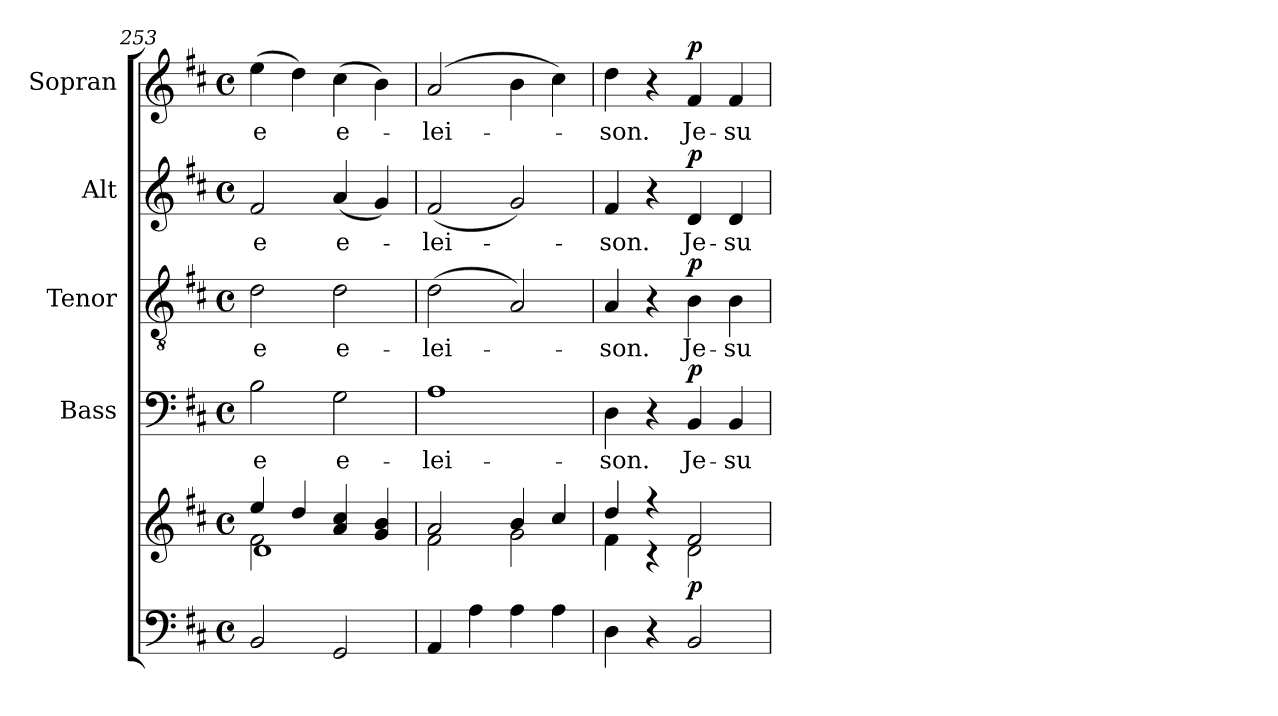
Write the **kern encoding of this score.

**kern	**kern	**dynam	**kern	**text	**dynam	**kern	**text	**dynam	**kern	**text	**dynam	**kern	**text	**dynam
*part5	*part5	*part5	*part4	*part4	*part4	*part3	*part3	*part3	*part2	*part2	*part2	*part1	*part1	*part1
*staff6	*staff5	*staff5/6	*staff4	*staff4	*staff4	*staff3	*staff3	*staff3	*staff2	*staff2	*staff2	*staff1	*staff1	*staff1
*	*	*	*I"Bass	*	*	*I"Tenor	*	*	*I"Alt	*	*	*I"Sopran	*	*
*	*	*	*I'B.	*	*	*I'T.	*	*	*I'A.	*	*	*I'S.	*	*
*clefF4	*clefG2	*	*clefF4	*	*	*clefGv2	*	*	*clefG2	*	*	*clefG2	*	*
*k[f#c#]	*k[f#c#]	*	*k[f#c#]	*	*	*k[f#c#]	*	*	*k[f#c#]	*	*	*k[f#c#]	*	*
*D:	*D:	*	*D:	*	*	*D:	*	*	*D:	*	*	*D:	*	*
*M4/4	*M4/4	*	*M4/4	*	*	*M4/4	*	*	*M4/4	*	*	*M4/4	*	*
*met(c)	*met(c)	*	*met(c)	*	*	*met(c)	*	*	*met(c)	*	*	*met(c)	*	*
=253	=253	=253	=253	=253	=253	=253	=253	=253	=253	=253	=253	=253	=253	=253
*	*^	*	*	*	*	*	*	*	*	*	*	*	*	*
*	*	*^	*	*	*	*	*	*	*	*	*	*	*	*	*
!	!	!	!	!	!	!LO:LY:b	!	!	!LO:LY:b	!	!	!LO:LY:b	!	!	!LO:LY:b	!
2BB/	4ee/	2f#\	1d	.	2B\	-e	.	2d\	-e	.	2f#/	-e	.	(>4ee\	-e	.
.	4dd/	.	.	.	.	.	.	.	.	.	.	.	.	4dd\)	.	.
!	!	!	!	!	!	!LO:LY:b	!	!	!LO:LY:b	!	!	!LO:LY:b	!	!	!LO:LY:b	!
2GG/	4a/ 4cc#/	2ryy	.	.	2G\	e-	.	2d\	e-	.	(<4a/	e-	.	(>4cc#\	e-	.
.	4g/ 4b/	.	.	.	.	.	.	.	.	.	4g/)	.	.	4b\)	.	.
*	*	*v	*v	*	*	*	*	*	*	*	*	*	*	*	*	*
=254	=254	=254	=254	=254	=254	=254	=254	=254	=254	=254	=254	=254	=254	=254	=254
!	!	!	!	!	!LO:LY:b	!	!	!LO:LY:b	!	!	!LO:LY:b	!	!	!LO:LY:b	!
4AA/	2a/	2f#\	.	1A	-lei-	.	(>2d\	-lei-	.	(<2f#/	-lei-	.	(2a/	-lei-	.
4A\	.	.	.	.	.	.	.	.	.	.	.	.	.	.	.
4A\	4b/	2g\	.	.	.	.	2A/)	.	.	2g/)	.	.	4b\	.	.
4A\	4cc#/	.	.	.	.	.	.	.	.	.	.	.	4cc#\)	.	.
=255	=255	=255	=255	=255	=255	=255	=255	=255	=255	=255	=255	=255	=255	=255	=255
!	!	!	!	!	!LO:LY:b	!	!	!LO:LY:b	!	!	!LO:LY:b	!	!	!LO:LY:b	!
4D\	4dd/	4f#\	.	4D\	-son.	.	4A/	-son.	.	4f#/	-son.	.	4dd\	-son.	.
4r	4r	4r	.	4r	.	.	4r	.	.	4r	.	.	4r	.	.
!	!	!	!LO:DY:b	!	!LO:LY:b	!LO:DY:a	!	!LO:LY:b	!LO:DY:a	!	!LO:LY:b	!LO:DY:a	!	!LO:LY:b	!LO:DY:a
2BB/	2f#/	2d\	p	4BB/	Je-	p	4B\	Je-	p	4d/	Je-	p	4f#/	Je-	p
!	!	!	!	!	!LO:LY:b	!	!	!LO:LY:b	!	!	!LO:LY:b	!	!	!LO:LY:b	!
.	.	.	.	4BB/	-su	.	4B\	-su	.	4d/	-su	.	4f#/	-su	.
*	*v	*v	*	*	*	*	*	*	*	*	*	*	*	*	*
=	=	=	=	=	=	=	=	=	=	=	=	=	=	=
*-	*-	*-	*-	*-	*-	*-	*-	*-	*-	*-	*-	*-	*-	*-
